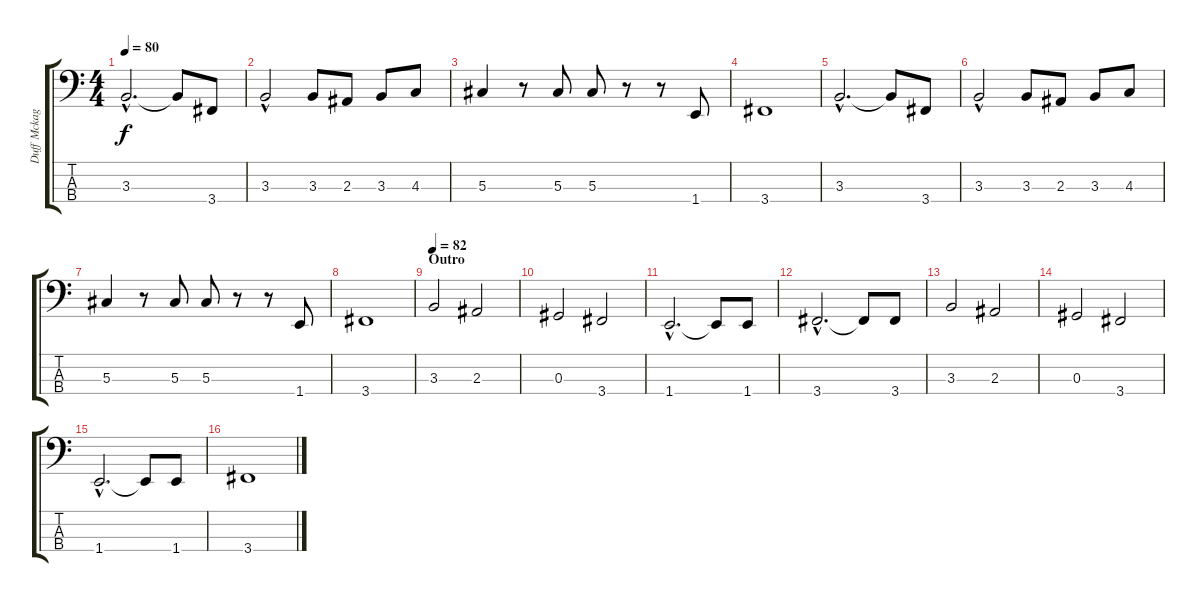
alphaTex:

\track ("Duff Mckagan" "Duff Mckag") {instrument electricbasspick}
\staff {score tabs}
\tuning (Gb2 Db2 Ab1 Eb1) {hide}
\ts (4 4)
\tempo 80
\clef f4
\ks c
3.3{hac}.2{d dy f} 3.3{t}.8 3.4.8 |
3.3{hac}.2 3.3.8 2.3.8 3.3.8 4.3.8 |
5.3.4 r.8 5.3.8 5.3.8 r.8 r.8 1.4.8 |
3.4.1 |
3.3{hac}.2{d} 3.3{t}.8 3.4.8 |
3.3{hac}.2 3.3.8 2.3.8 3.3.8 4.3.8 |
5.3.4 r.8 5.3.8 5.3.8 r.8 r.8 1.4.8 |
3.4.1 |
\section ("" "Outro")
\tempo 82
3.3.2 2.3.2 |
0.3.2 3.4.2 |
1.4{hac}.2{d} 1.4{t}.8 1.4.8 |
3.4{hac}.2{d} 3.4{t}.8 3.4.8 |
3.3.2 2.3.2 |
0.3.2 3.4.2 |
1.4{hac}.2{d} 1.4{t}.8 1.4.8 |
3.4.1
